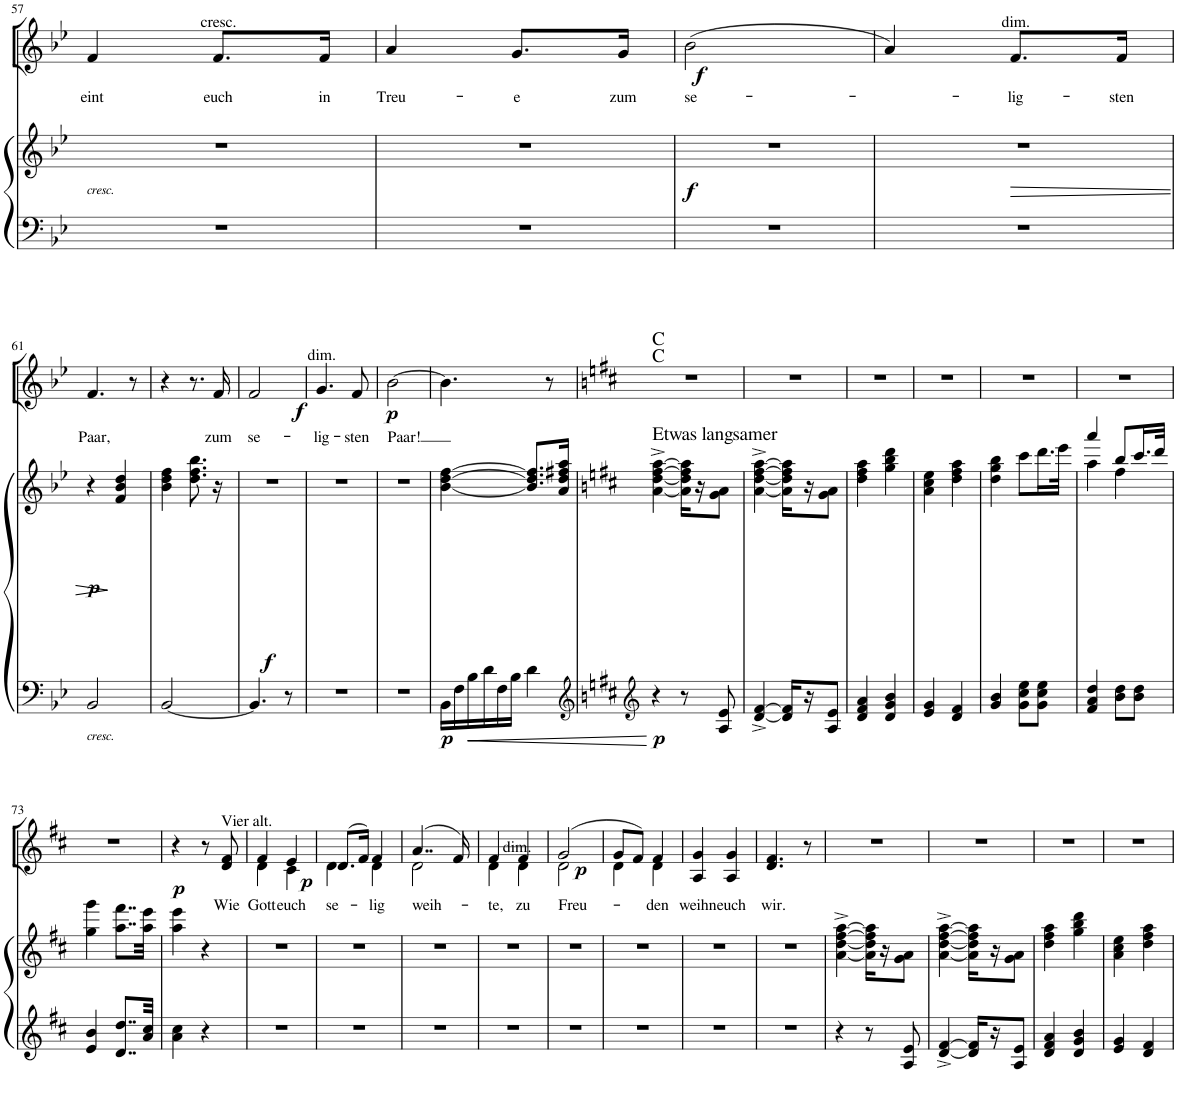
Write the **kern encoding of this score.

**kern	**kern	**dynam	**kern	**text	**dynam
*part2	*part2	*part2	*part1	*part1	*part1
*staff3	*staff2	*staff2/3	*staff1	*staff1	*staff1
*I"Piano	*	*	*I"Alto	*	*
!!LO:PB:g=z
*clefF4	*clefG2	*	*clefG2	*	*
*	*	*	*Trd1c2	*	*
*k[b-e-]	*k[b-e-]	*	*k[b-e-]	*	*
*M2/4	*M2/4	*	*M2/4	*	*
=57	=57	=57	=57	=57	=57
!	!LO:TX:b:i:t=cresc.	!	!	!	!
!	!	!	!	!LO:LY:b	!
2r	2r	.	4f/	eint	.
!	!	!	!	!LO:LY:b	!
.	.	.	8.f/L	euch	.
!	!	!	!	!LO:LY:b	!
.	.	.	16f/Jk	in	.
=58	=58	=58	=58	=58	=58
!	!	!	!	!LO:LY:b	!
2r	2r	.	4a/	Treu-	.
!	!	!	!	!LO:LY:b	!
.	.	.	8.g/L	-e	.
!	!	!	!	!LO:LY:b	!
.	.	.	16g/Jk	zum	.
=59	=59	=59	=59	=59	=59
!	!	!LO:DY:b	!	!LO:LY:b	!LO:DY:b
2r	2r	f	(2b-\	se-	f
=60	=60	=60	=60	=60	=60
2r	2r	.	4a/)	.	.
!	!	!	!	!LO:LY:b	!
.	.	.	8.f/L	-lig-	.
!	!	!	!	!LO:LY:b	!
.	.	.	16f/Jk	-sten	.
!!LO:LB:g=z
=61	=61	=61	=61	=61	=61
!LO:TX:b:i:t=cresc.	!	!	!	!	!
!	!	!LO:DY:b	!	!LO:LY:b	!
2BB-/	4r	p	4.f/	Paar,	.
.	4f/ 4b-/ 4dd/	.	.	.	.
.	.	.	8r	.	.
=62	=62	=62	=62	=62	=62
!	!	!	!	!	!LO:DY:b
[2BB-/	4b-\ 4dd\ 4ff\	.	4r	.	f
.	8.dd\ 8.ff\ 8.bb-\	.	8.r	.	.
!	!	!	!	!LO:LY:b	!
.	16r	.	16f/	zum	.
=63	=63	=63	=63	=63	=63
!	!	!LO:DY:b	!	!LO:LY:b	!
4.BB-/]	2r	f	2f/	se-	.
8r	.	.	.	.	.
=64	=64	=64	=64	=64	=64
!	!	!	!	!LO:LY:b	!
2r	2r	.	4.g/	-lig-	.
!	!	!	!	!LO:LY:b	!
.	.	.	8f/	-sten	.
=65	=65	=65	=65	=65	=65
!	!	!	!	!LO:LY:b	!LO:DY:b
2r	2r	.	[2b-\	Paar!	p
=66	=66	=66	=66	=66	=66
*Xtuplet	*	*	*	*	*
!	!	!LO:DY:b=2	!	!	!
24BB-\LL	[4b-\ [4dd\ [4ff\	p	4.b-\]	.	.
24F\	.	.	.	.	.
24B-\	.	.	.	.	.
24d\	.	.	.	.	.
24F\	.	.	.	.	.
24B-\JJ	.	.	.	.	.
4d\	8.b-/] 8.dd/] 8.ff/]L	.	.	.	.
.	.	.	8r	.	.
.	16a/ 16dd/ 16ff#X/ 16aa/Jk	.	.	.	.
=67	=67	=67	=67	=67	=67
*clefG2	*	*	*	*	*
*k[f#c#]	*k[f#c#]	*	*k[f#c#]	*	*
!	!	!	!LO:TX:a:t=C	!	!
!	!	!	!LO:TX:a:t=C	!	!
!	!LO:TX:a:t=Etwas langsamer	!	!	!	!
!	!	!LO:DY:b=2	!	!	!
4r	[4a\^ [4dd\^ [4ff#\^ [4aa\^	p	2r	.	.
8r	16a\] 16dd\] 16ff#\] 16aa\]LL	.	.	.	.
.	16r	.	.	.	.
8A/ 8e/	8g\ 8a\J	.	.	.	.
=68	=68	=68	=68	=68	=68
[4d/^ [4f#/^	[4a\^ [4dd\^ [4ff#\^ [4aa\^	.	2r	.	.
16d/] 16f#/]LL	16a\] 16dd\] 16ff#\] 16aa\]LL	.	.	.	.
16r	16r	.	.	.	.
8A/ 8e/J	8g\ 8a\J	.	.	.	.
=69	=69	=69	=69	=69	=69
4d/ 4f#/ 4a/	4dd\ 4ff#\ 4aa\	.	2r	.	.
4d/ 4g/ 4b/	4gg\ 4bb\ 4ddd\	.	.	.	.
=70	=70	=70	=70	=70	=70
4e/ 4g/	4a\ 4cc#\ 4ee\	.	2r	.	.
4d/ 4f#/	4dd\ 4ff#\ 4aa\	.	.	.	.
=71	=71	=71	=71	=71	=71
4g/ 4b/	4dd\ 4gg\ 4bb\	.	2r	.	.
8g\ 8cc#\ 8ee\L	8ccc#\L	.	.	.	.
8g\ 8cc#\ 8ee\J	16.ddd\L	.	.	.	.
.	32eee\JJk	.	.	.	.
=72	=72	=72	=72	=72	=72
*	*^	*	*	*	*
4f#/ 4a/ 4dd/	4aaa/	4aa\	.	2r	.	.
8b\ 8dd\L	8bb/L	4ff#\	.	.	.	.
8b\ 8dd\J	16.ccc#/L	.	.	.	.	.
.	32ddd/JJk	.	.	.	.	.
*	*v	*v	*	*	*	*
!!LO:LB:g=z
=73	=73	=73	=73	=73	=73
4e/ 4b/	4gg\ 4ggg\	.	2r	.	.
8..d/ 8..dd/L	8..aa\ 8..fff#\L	.	.	.	.
32a/ 32cc#/Jkk	32aa\ 32eee\Jkk	.	.	.	.
=74	=74	=74	=74	=74	=74
!	!	!	!	!	!LO:DY:b
4a\ 4cc#\	4aa\ 4eee\	.	4r	.	p
4r	4r	.	8r	.	.
!	!	!	!LO:TX:a:t=Vier alt.	!	!
!	!	!	!	!LO:LY:b	!LO:DY:b
.	.	.	8d/ 8f#/	Wie	p
=75	=75	=75	=75	=75	=75
!	!	!	!	!LO:LY:b	!
*	*	*	*^	*	*
2r	2r	.	4f#/	4d\	Gott	.
!	!	!	!	!	!LO:LY:b	!
.	.	.	4e/	4c#\	euch	.
=76	=76	=76	=76	=76	=76	=76
!	!	!	!	!	!LO:LY:b	!
2r	2r	.	(8.d/L	4d\	se-	.
.	.	.	16f#/Jk)	.	.	.
!	!	!	!	!	!LO:LY:b	!
.	.	.	4f#/	4d\	-lig	.
=77	=77	=77	=77	=77	=77	=77
!	!	!	!	!	!LO:LY:b	!
2r	2r	.	(4..a/	2d\	weih-	.
.	.	.	16f#/)	.	.	.
=78	=78	=78	=78	=78	=78	=78
!	!	!	!	!	!LO:LY:b	!
2r	2r	.	4f#/	4d\	-te,	.
!	!	!	!	!	!LO:LY:b	!
.	.	.	4f#/	4d\	zu	.
=79	=79	=79	=79	=79	=79	=79
!	!	!	!	!	!LO:LY:b	!LO:DY:b
2r	2r	.	(2g/	2d\	Freu-	p
=80	=80	=80	=80	=80	=80	=80
2r	2r	.	8g/L	4d\	.	.
.	.	.	8f#/J)	.	.	.
!	!	!	!	!	!LO:LY:b	!
.	.	.	4f#/	4d\	-den	.
=81	=81	=81	=81	=81	=81	=81
!	!	!	!	!	!LO:LY:b	!
2r	2r	.	4g/	4A/	weihn	.
!	!	!	!	!	!LO:LY:b	!
.	.	.	4g/	4A/	euch	.
=82	=82	=82	=82	=82	=82	=82
!	!	!	!	!	!LO:LY:b	!
*	*	*	*v	*v	*	*
2r	2r	.	4.d/ 4.f#/	wir.	.
.	.	.	8r	.	.
=83	=83	=83	=83	=83	=83
4r	[4a\^ [4dd\^ [4ff#\^ [4aa\^	.	2r	.	.
8r	16a\] 16dd\] 16ff#\] 16aa\]LL	.	.	.	.
.	16r	.	.	.	.
8A/ 8e/	8g\ 8a\J	.	.	.	.
=84	=84	=84	=84	=84	=84
[4d/^ [4f#/^	[4a\^ [4dd\^ [4ff#\^ [4aa\^	.	2r	.	.
16d/] 16f#/]LL	16a\] 16dd\] 16ff#\] 16aa\]LL	.	.	.	.
16r	16r	.	.	.	.
8A/ 8e/J	8g\ 8a\J	.	.	.	.
=85	=85	=85	=85	=85	=85
4d/ 4f#/ 4a/	4dd\ 4ff#\ 4aa\	.	2r	.	.
4d/ 4g/ 4b/	4gg\ 4bb\ 4ddd\	.	.	.	.
=86	=86	=86	=86	=86	=86
4e/ 4g/	4a\ 4cc#\ 4ee\	.	2r	.	.
4d/ 4f#/	4dd\ 4ff#\ 4aa\	.	.	.	.
=	=	=	=	=	=
*-	*-	*-	*-	*-	*-
